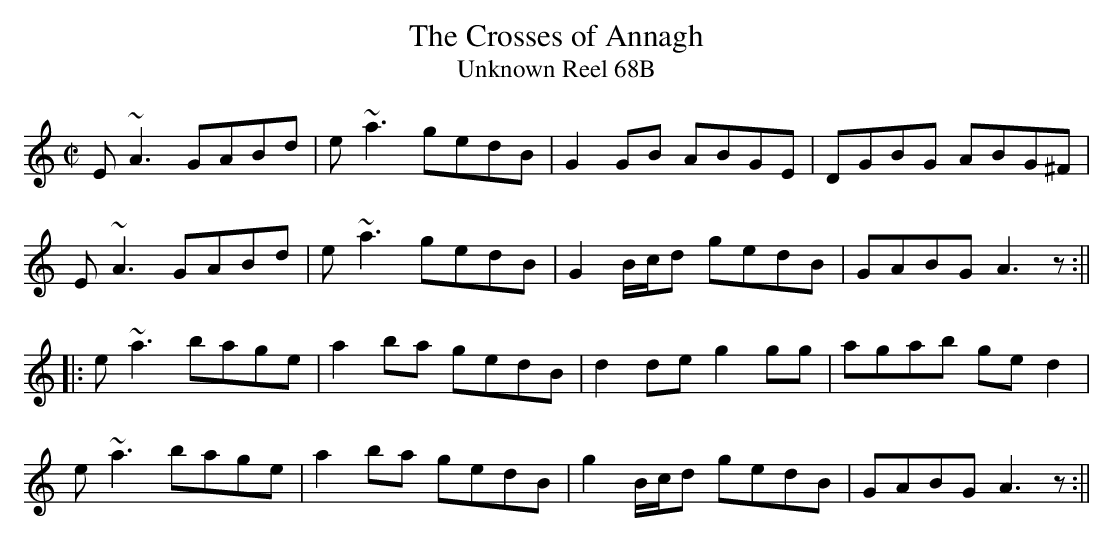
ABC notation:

X:1
T:The Crosses of Annagh
T:Unknown Reel 68B
M:C|
L:1/8
K:Am
E~A3 GABd| e~a3 gedB|G2GB ABGE|DGBG ABG^F|!
E~A3 GABd| e~a3 gedB|G2B/2c/2d gedB|GABG A3z:||!
||:e~a3 bage|a2ba gedB|d2de g2gg|agab ged2|!
e~a3 bage|a2ba gedB|g2B/2c/2d gedB|GABG A3z:||
